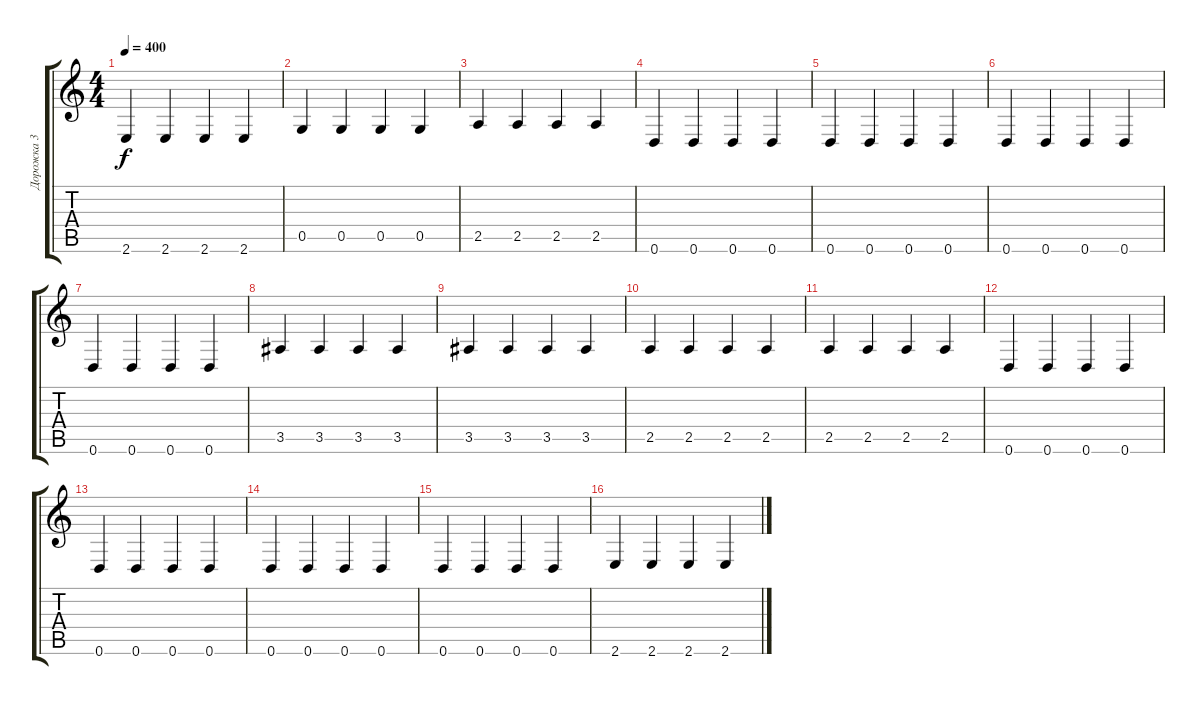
\track ("Дорожка 3" "Дорожка 3") {instrument electricbassfinger}
\staff {score tabs}
\tuning (D4 A3 F3 C3 G2 D2) {hide}
\ts (4 4)
\tempo 400
\clef g2
\ks c
2.6.4{dy f} 2.6.4 2.6.4 2.6.4 |
0.5.4 0.5.4 0.5.4 0.5.4 |
2.5.4 2.5.4 2.5.4 2.5.4 |
0.6.4 0.6.4 0.6.4 0.6.4 |
0.6.4 0.6.4 0.6.4 0.6.4 |
0.6.4 0.6.4 0.6.4 0.6.4 |
0.6.4 0.6.4 0.6.4 0.6.4 |
3.5.4 3.5.4 3.5.4 3.5.4 |
3.5.4 3.5.4 3.5.4 3.5.4 |
2.5.4 2.5.4 2.5.4 2.5.4 |
2.5.4 2.5.4 2.5.4 2.5.4 |
0.6.4 0.6.4 0.6.4 0.6.4 |
0.6.4 0.6.4 0.6.4 0.6.4 |
0.6.4 0.6.4 0.6.4 0.6.4 |
0.6.4 0.6.4 0.6.4 0.6.4 |
2.6.4 2.6.4 2.6.4 2.6.4
